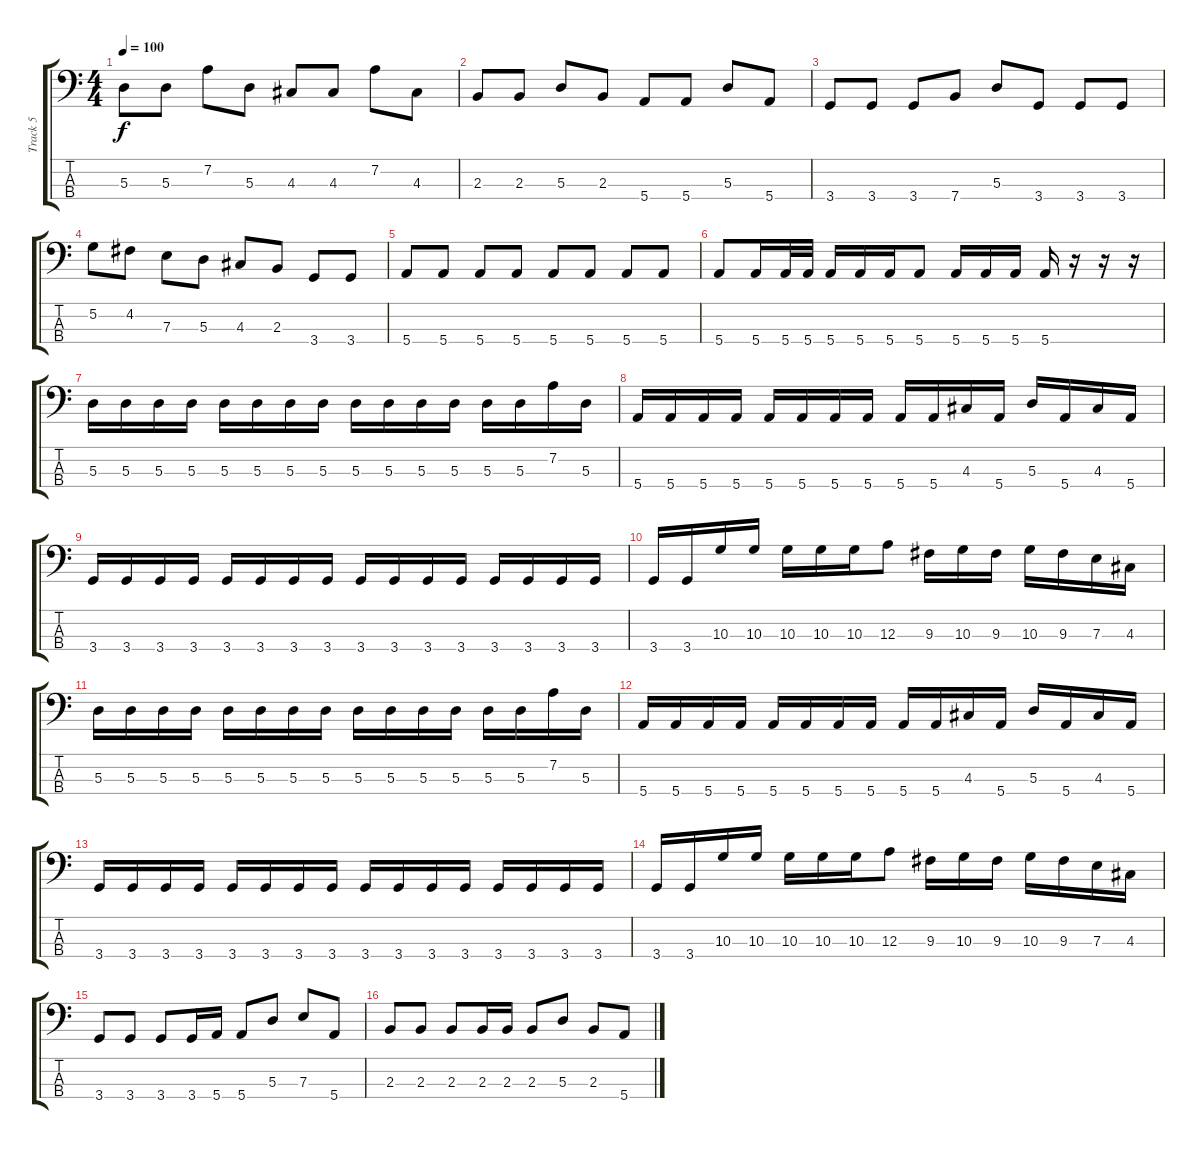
\track ("Track 5" "Track 5") {instrument electricbassfinger}
\staff {score tabs}
\tuning (G2 D2 A1 E1) {hide}
\ts (4 4)
\tempo 100
\clef f4
\ks c
5.3.8{dy f} 5.3.8 7.2.8 5.3.8 4.3.8 4.3.8 7.2.8 4.3.8 |
2.3.8 2.3.8 5.3.8 2.3.8 5.4.8 5.4.8 5.3.8 5.4.8 |
3.4.8 3.4.8 3.4.8 7.4.8 5.3.8 3.4.8 3.4.8 3.4.8 |
5.2.8 4.2.8 7.3.8 5.3.8 4.3.8 2.3.8 3.4.8 3.4.8 |
5.4.8 5.4.8 5.4.8 5.4.8 5.4.8 5.4.8 5.4.8 5.4.8 |
5.4.8 5.4.16 5.4.32 5.4.32 5.4.16 5.4.16 5.4.16 5.4.8 5.4.16 5.4.16 5.4.16 5.4.16 r.16 r.16 r.16 |
5.3.16 5.3.16 5.3.16 5.3.16 5.3.16 5.3.16 5.3.16 5.3.16 5.3.16 5.3.16 5.3.16 5.3.16 5.3.16 5.3.16 7.2.16 5.3.16 |
5.4.16 5.4.16 5.4.16 5.4.16 5.4.16 5.4.16 5.4.16 5.4.16 5.4.16 5.4.16 4.3.16 5.4.16 5.3.16 5.4.16 4.3.16 5.4.16 |
3.4.16 3.4.16 3.4.16 3.4.16 3.4.16 3.4.16 3.4.16 3.4.16 3.4.16 3.4.16 3.4.16 3.4.16 3.4.16 3.4.16 3.4.16 3.4.16 |
3.4.16 3.4.16 10.3.16 10.3.16 10.3.16 10.3.16 10.3.16 12.3.8 9.3.16 10.3.16 9.3.16 10.3.16 9.3.16 7.3.16 4.3.16 |
5.3.16 5.3.16 5.3.16 5.3.16 5.3.16 5.3.16 5.3.16 5.3.16 5.3.16 5.3.16 5.3.16 5.3.16 5.3.16 5.3.16 7.2.16 5.3.16 |
5.4.16 5.4.16 5.4.16 5.4.16 5.4.16 5.4.16 5.4.16 5.4.16 5.4.16 5.4.16 4.3.16 5.4.16 5.3.16 5.4.16 4.3.16 5.4.16 |
3.4.16 3.4.16 3.4.16 3.4.16 3.4.16 3.4.16 3.4.16 3.4.16 3.4.16 3.4.16 3.4.16 3.4.16 3.4.16 3.4.16 3.4.16 3.4.16 |
3.4.16 3.4.16 10.3.16 10.3.16 10.3.16 10.3.16 10.3.16 12.3.8 9.3.16 10.3.16 9.3.16 10.3.16 9.3.16 7.3.16 4.3.16 |
3.4.8 3.4.8 3.4.8 3.4.16 5.4.16 5.4.8 5.3.8 7.3.8 5.4.8 |
2.3.8 2.3.8 2.3.8 2.3.16 2.3.16 2.3.8 5.3.8 2.3.8 5.4.8
